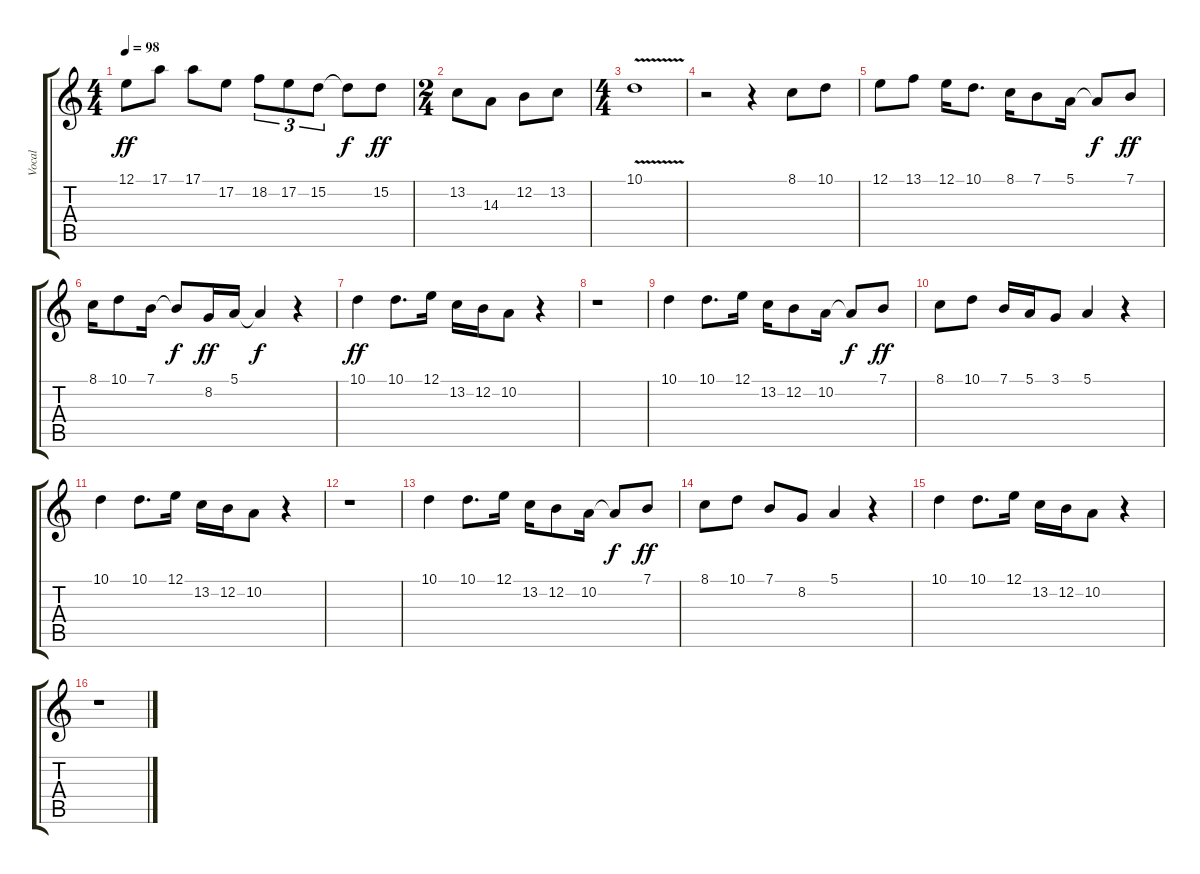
\track ("Vocal" "Vocal") {instrument brightacousticpiano}
\staff {score tabs}
\tuning (E4 B3 G3 D3 A2 E2) {hide}
\ts (4 4)
\tempo 98
\clef g2
\ks c
12.1.8{dy ff} 17.1.8 17.1.8 17.2.8 18.2.8{tu (3 2)} 17.2.8{tu (3 2)} 15.2.8{tu (3 2)} 15.2{t}.8{dy f} 15.2.8{dy ff} |
\ts (2 4)
13.2.8 14.3.8 12.2.8 13.2.8 |
\ts (4 4)
10.1{v}.1 |
r.2 r.4 8.1.8 10.1.8 |
12.1.8 13.1.8 12.1.16 10.1.8{d} 8.1.16 7.1.8 5.1.16 5.1{t}.8{dy f} 7.1.8{dy ff} |
8.1.16 10.1.8 7.1.16 7.1{t}.8{dy f} 8.2.16{dy ff} 5.1.16 5.1{t}.4{dy f} r.4 |
10.1.4{dy ff} 10.1.8{d} 12.1.16 13.2.16 12.2.16 10.2.8 r.4 |
r.1 |
10.1.4 10.1.8{d} 12.1.16 13.2.16 12.2.8 10.2.16 10.2{t}.8{dy f} 7.1.8{dy ff} |
8.1.8 10.1.8 7.1.16 5.1.16 3.1.8 5.1.4 r.4 |
10.1.4 10.1.8{d} 12.1.16 13.2.16 12.2.16 10.2.8 r.4 |
r.1 |
10.1.4 10.1.8{d} 12.1.16 13.2.16 12.2.8 10.2.16 10.2{t}.8{dy f} 7.1.8{dy ff} |
8.1.8 10.1.8 7.1.8 8.2.8 5.1.4 r.4 |
10.1.4 10.1.8{d} 12.1.16 13.2.16 12.2.16 10.2.8 r.4 |
r.1
